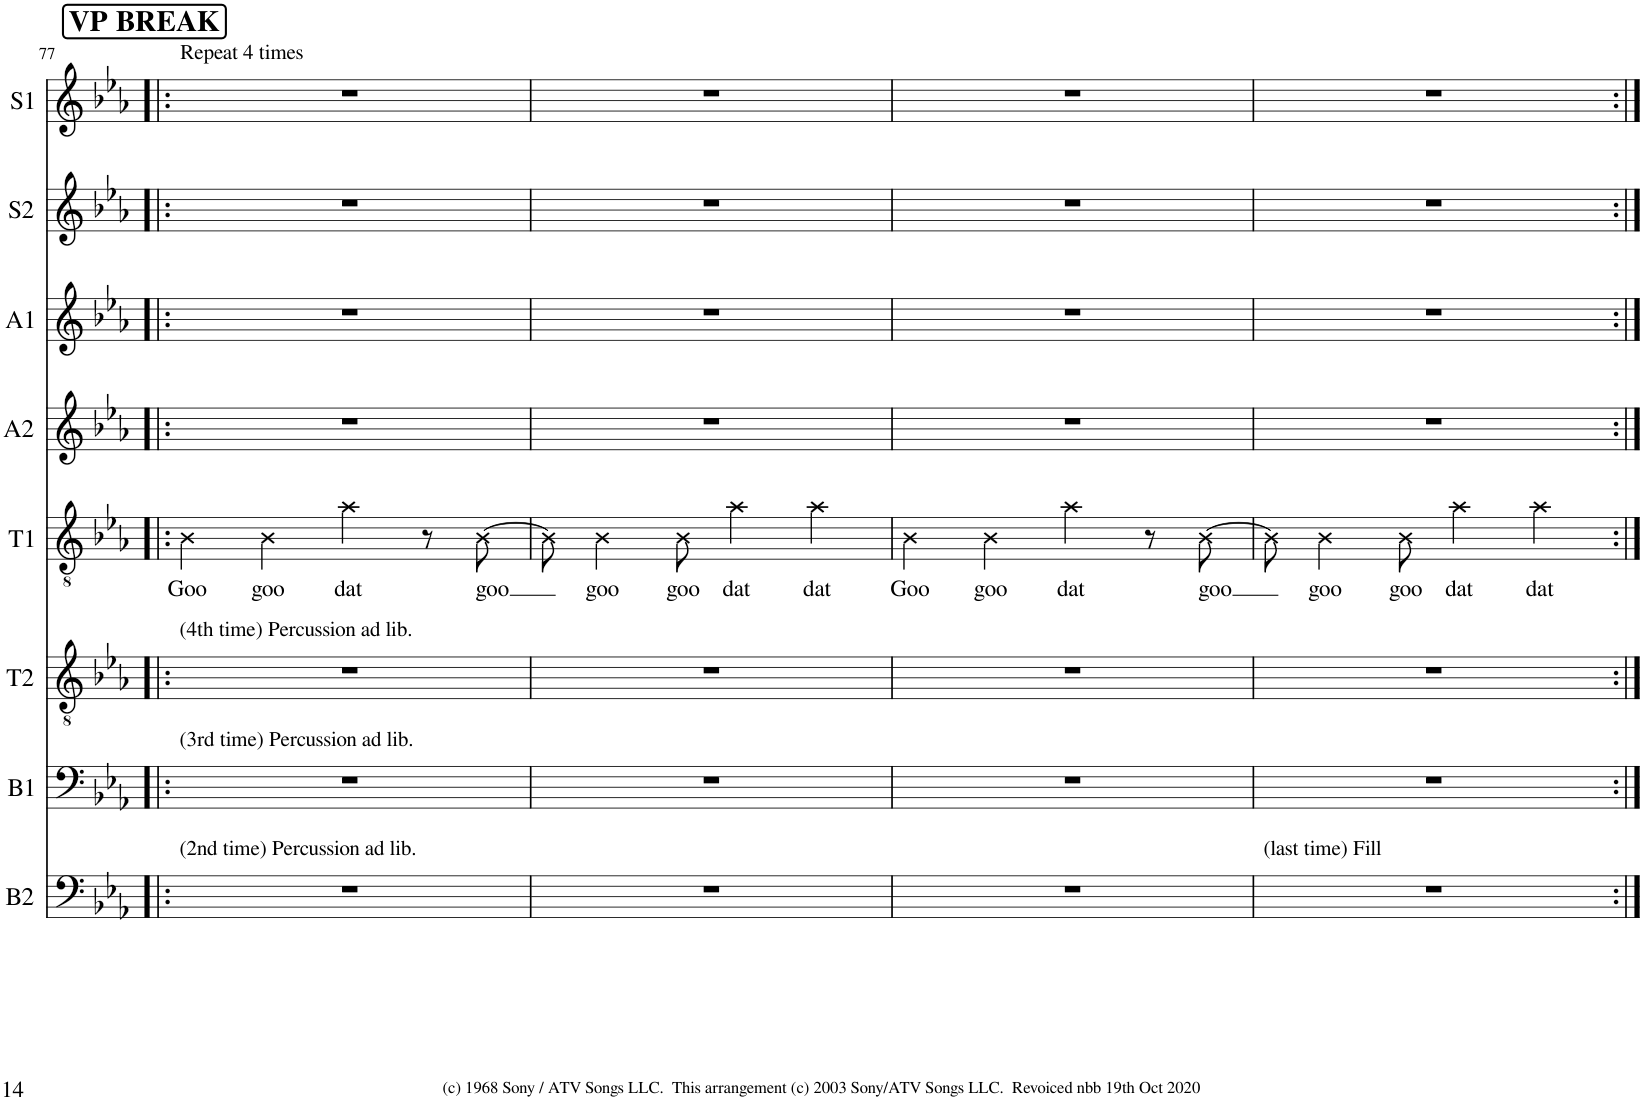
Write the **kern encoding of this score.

**kern	**kern	**kern	**kern	**text	**kern	**kern	**kern	**kern
*part8	*part7	*part6	*part5	*part5	*part4	*part3	*part2	*part1
*staff8	*staff7	*staff6	*staff5	*staff5	*staff4	*staff3	*staff2	*staff1
*I"Bass 2	*I"Bass 1	*I"Tenor 2	*I"Tenor 1	*	*I"Alto 2	*I"Alto 1	*I"Soprano 2	*I"Soprano 1
*I'B2	*I'B1	*I'T2	*I'T1	*	*I'A2	*I'A1	*I'S2	*I'S1
!!LO:PB:g=z
*clefF4	*clefF4	*clefGv2	*clefGv2	*	*clefG2	*clefG2	*clefG2	*clefG2
*k[b-e-a-]	*k[b-e-a-]	*k[b-e-a-]	*k[b-e-a-]	*	*k[b-e-a-]	*k[b-e-a-]	*k[b-e-a-]	*k[b-e-a-]
*M4/4	*M4/4	*M4/4	*M4/4	*	*M4/4	*M4/4	*M4/4	*M4/4
!!LO:REH:place=s1:a:B:cj:fs=14:t=VP BREAK
=77!|:	=77!|:	=77!|:	=77!|:	=77!|:	=77!|:	=77!|:	=77!|:	=77!|:
!	!	!	!	!	!	!	!	!LO:TX:a:t=Repeat 4 times
!	!	!LO:TX:a:t=(4th time) Percussion ad lib.	!	!	!	!	!	!
!	!LO:TX:a:t=(3rd time) Percussion ad lib.	!	!	!	!	!	!	!
!LO:TX:a:t=(2nd time) Percussion ad lib.	!	!	!	!	!	!	!	!
!	!	!	!	!LO:LY:b	!	!	!	!
1r	1r	1r	4B-\	Goo	1r	1r	1r	1r
!	!	!	!	!LO:LY:b	!	!	!	!
.	.	.	4B-\	goo	.	.	.	.
!	!	!	!	!LO:LY:b	!	!	!	!
.	.	.	4a-\	dat	.	.	.	.
.	.	.	8r	.	.	.	.	.
!	!	!	!	!LO:LY:b	!	!	!	!
.	.	.	[8B-\	goo	.	.	.	.
=78	=78	=78	=78	=78	=78	=78	=78	=78
1r	1r	1r	8B-\]	.	1r	1r	1r	1r
!	!	!	!	!LO:LY:b	!	!	!	!
.	.	.	4B-\	goo	.	.	.	.
!	!	!	!	!LO:LY:b	!	!	!	!
.	.	.	8B-\	goo	.	.	.	.
!	!	!	!	!LO:LY:b	!	!	!	!
.	.	.	4a-\	dat	.	.	.	.
!	!	!	!	!LO:LY:b	!	!	!	!
.	.	.	4a-\	dat	.	.	.	.
=79	=79	=79	=79	=79	=79	=79	=79	=79
!	!	!	!	!LO:LY:b	!	!	!	!
1r	1r	1r	4B-\	Goo	1r	1r	1r	1r
!	!	!	!	!LO:LY:b	!	!	!	!
.	.	.	4B-\	goo	.	.	.	.
!	!	!	!	!LO:LY:b	!	!	!	!
.	.	.	4a-\	dat	.	.	.	.
.	.	.	8r	.	.	.	.	.
!	!	!	!	!LO:LY:b	!	!	!	!
.	.	.	[8B-\	goo	.	.	.	.
=80	=80	=80	=80	=80	=80	=80	=80	=80
!LO:TX:a:t=(last time) Fill	!	!	!	!	!	!	!	!
1r	1r	1r	8B-\]	.	1r	1r	1r	1r
!	!	!	!	!LO:LY:b	!	!	!	!
.	.	.	4B-\	goo	.	.	.	.
!	!	!	!	!LO:LY:b	!	!	!	!
.	.	.	8B-\	goo	.	.	.	.
!	!	!	!	!LO:LY:b	!	!	!	!
.	.	.	4a-\	dat	.	.	.	.
!	!	!	!	!LO:LY:b	!	!	!	!
.	.	.	4a-\	dat	.	.	.	.
=:|!	=:|!	=:|!	=:|!	=:|!	=:|!	=:|!	=:|!	=:|!
*-	*-	*-	*-	*-	*-	*-	*-	*-
